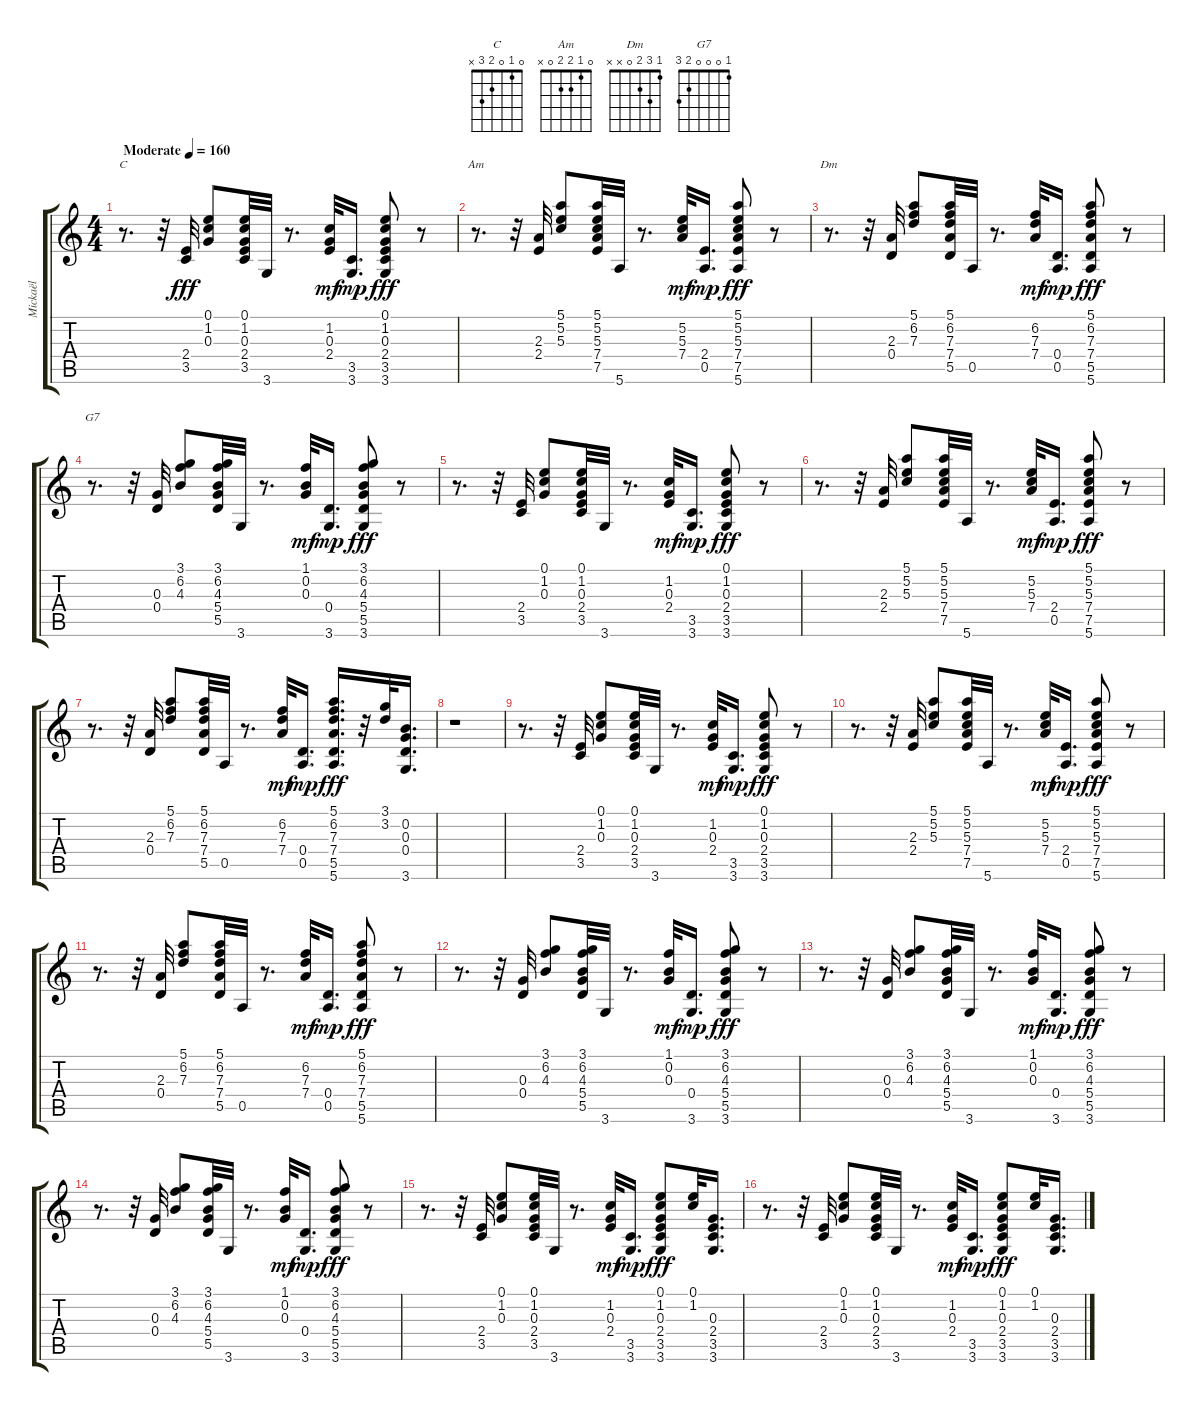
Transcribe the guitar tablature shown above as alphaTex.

\track ("Mickaël" "Mickaël") {instrument electricguitarjazz}
\staff {score tabs}
\tuning (E4 B3 G3 D3 A2 E2) {hide}
\chord ("C" 0 1 0 2 3 x)
\chord ("Am" 0 1 2 2 0 x)
\chord ("Dm" 1 3 2 0 x x)
\chord ("G7" 1 0 0 0 2 3)
\ts (4 4)
\tempo (160 "Moderate")
\clef g2
\ks c
r.8{d ch "C" dy fff instrument electricguitarjazz} r.32 (2.4 3.5).32 (0.1 1.2 0.3).8 (0.1 1.2 0.3 2.4 3.5).32 3.6.32 r.8{d} (1.2 0.3 2.4).32{dy mf} (3.5 3.6).16{d dy mp} (0.1 1.2 0.3 2.4 3.5 3.6).8{dy fff} r.8 |
r.8{d ch "Am"} r.32 (2.3 2.4).32 (5.1 5.2 5.3).8 (5.1 5.2 5.3 7.4 7.5).32 5.6.32 r.8{d} (5.2 5.3 7.4).32{dy mf} (2.4 0.5).16{d dy mp} (5.1 5.2 5.3 7.4 7.5 5.6).8{dy fff} r.8 |
r.8{d ch "Dm"} r.32 (2.3 0.4).32 (5.1 6.2 7.3).8 (5.1 6.2 7.3 7.4 5.5).32 0.5.32 r.8{d} (6.2 7.3 7.4).32{dy mf} (0.4 0.5).16{d dy mp} (5.1 6.2 7.3 7.4 5.5 5.6).8{dy fff} r.8 |
r.8{d ch "G7"} r.32 (0.3 0.4).32 (3.1 6.2 4.3).8 (3.1 6.2 4.3 5.4 5.5).32 3.6.32 r.8{d} (1.1 0.2 0.3).32{dy mf} (0.4 3.6).16{d dy mp} (3.1 6.2 4.3 5.4 5.5 3.6).8{dy fff} r.8 |
r.8{d} r.32 (2.4 3.5).32 (0.1 1.2 0.3).8 (0.1 1.2 0.3 2.4 3.5).32 3.6.32 r.8{d} (1.2 0.3 2.4).32{dy mf} (3.5 3.6).16{d dy mp} (0.1 1.2 0.3 2.4 3.5 3.6).8{dy fff} r.8 |
r.8{d} r.32 (2.3 2.4).32 (5.1 5.2 5.3).8 (5.1 5.2 5.3 7.4 7.5).32 5.6.32 r.8{d} (5.2 5.3 7.4).32{dy mf} (2.4 0.5).16{d dy mp} (5.1 5.2 5.3 7.4 7.5 5.6).8{dy fff} r.8 |
r.8{d} r.32 (2.3 0.4).32 (5.1 6.2 7.3).8 (5.1 6.2 7.3 7.4 5.5).32 0.5.32 r.8{d} (6.2 7.3 7.4).32{dy mf} (0.4 0.5).16{d dy mp} (5.1 6.2 7.3 7.4 5.5 5.6).16{d dy fff} r.32 (3.1 3.2).32 (0.2 0.3 0.4 3.6).16{d} |
r.1 |
r.8{d} r.32 (2.4 3.5).32 (0.1 1.2 0.3).8 (0.1 1.2 0.3 2.4 3.5).32 3.6.32 r.8{d} (1.2 0.3 2.4).32{dy mf} (3.5 3.6).16{d dy mp} (0.1 1.2 0.3 2.4 3.5 3.6).8{dy fff} r.8 |
r.8{d} r.32 (2.3 2.4).32 (5.1 5.2 5.3).8 (5.1 5.2 5.3 7.4 7.5).32 5.6.32 r.8{d} (5.2 5.3 7.4).32{dy mf} (2.4 0.5).16{d dy mp} (5.1 5.2 5.3 7.4 7.5 5.6).8{dy fff} r.8 |
r.8{d} r.32 (2.3 0.4).32 (5.1 6.2 7.3).8 (5.1 6.2 7.3 7.4 5.5).32 0.5.32 r.8{d} (6.2 7.3 7.4).32{dy mf} (0.4 0.5).16{d dy mp} (5.1 6.2 7.3 7.4 5.5 5.6).8{dy fff} r.8 |
r.8{d} r.32 (0.3 0.4).32 (3.1 6.2 4.3).8 (3.1 6.2 4.3 5.4 5.5).32 3.6.32 r.8{d} (1.1 0.2 0.3).32{dy mf} (0.4 3.6).16{d dy mp} (3.1 6.2 4.3 5.4 5.5 3.6).8{dy fff} r.8 |
r.8{d} r.32 (0.3 0.4).32 (3.1 6.2 4.3).8 (3.1 6.2 4.3 5.4 5.5).32 3.6.32 r.8{d} (1.1 0.2 0.3).32{dy mf} (0.4 3.6).16{d dy mp} (3.1 6.2 4.3 5.4 5.5 3.6).8{dy fff} r.8 |
r.8{d} r.32 (0.3 0.4).32 (3.1 6.2 4.3).8 (3.1 6.2 4.3 5.4 5.5).32 3.6.32 r.8{d} (1.1 0.2 0.3).32{dy mf} (0.4 3.6).16{d dy mp} (3.1 6.2 4.3 5.4 5.5 3.6).8{dy fff} r.8 |
r.8{d} r.32 (2.4 3.5).32 (0.1 1.2 0.3).8 (0.1 1.2 0.3 2.4 3.5).32 3.6.32 r.8{d} (1.2 0.3 2.4).32{dy mf} (3.5 3.6).16{d dy mp} (0.1 1.2 0.3 2.4 3.5 3.6).8{dy fff} (0.1 1.2).32 (0.3 2.4 3.5 3.6).16{d} |
r.8{d} r.32 (2.4 3.5).32 (0.1 1.2 0.3).8 (0.1 1.2 0.3 2.4 3.5).32 3.6.32 r.8{d} (1.2 0.3 2.4).32{dy mf} (3.5 3.6).16{d dy mp} (0.1 1.2 0.3 2.4 3.5 3.6).8{dy fff} (0.1 1.2).32 (0.3 2.4 3.5 3.6).16{d}
